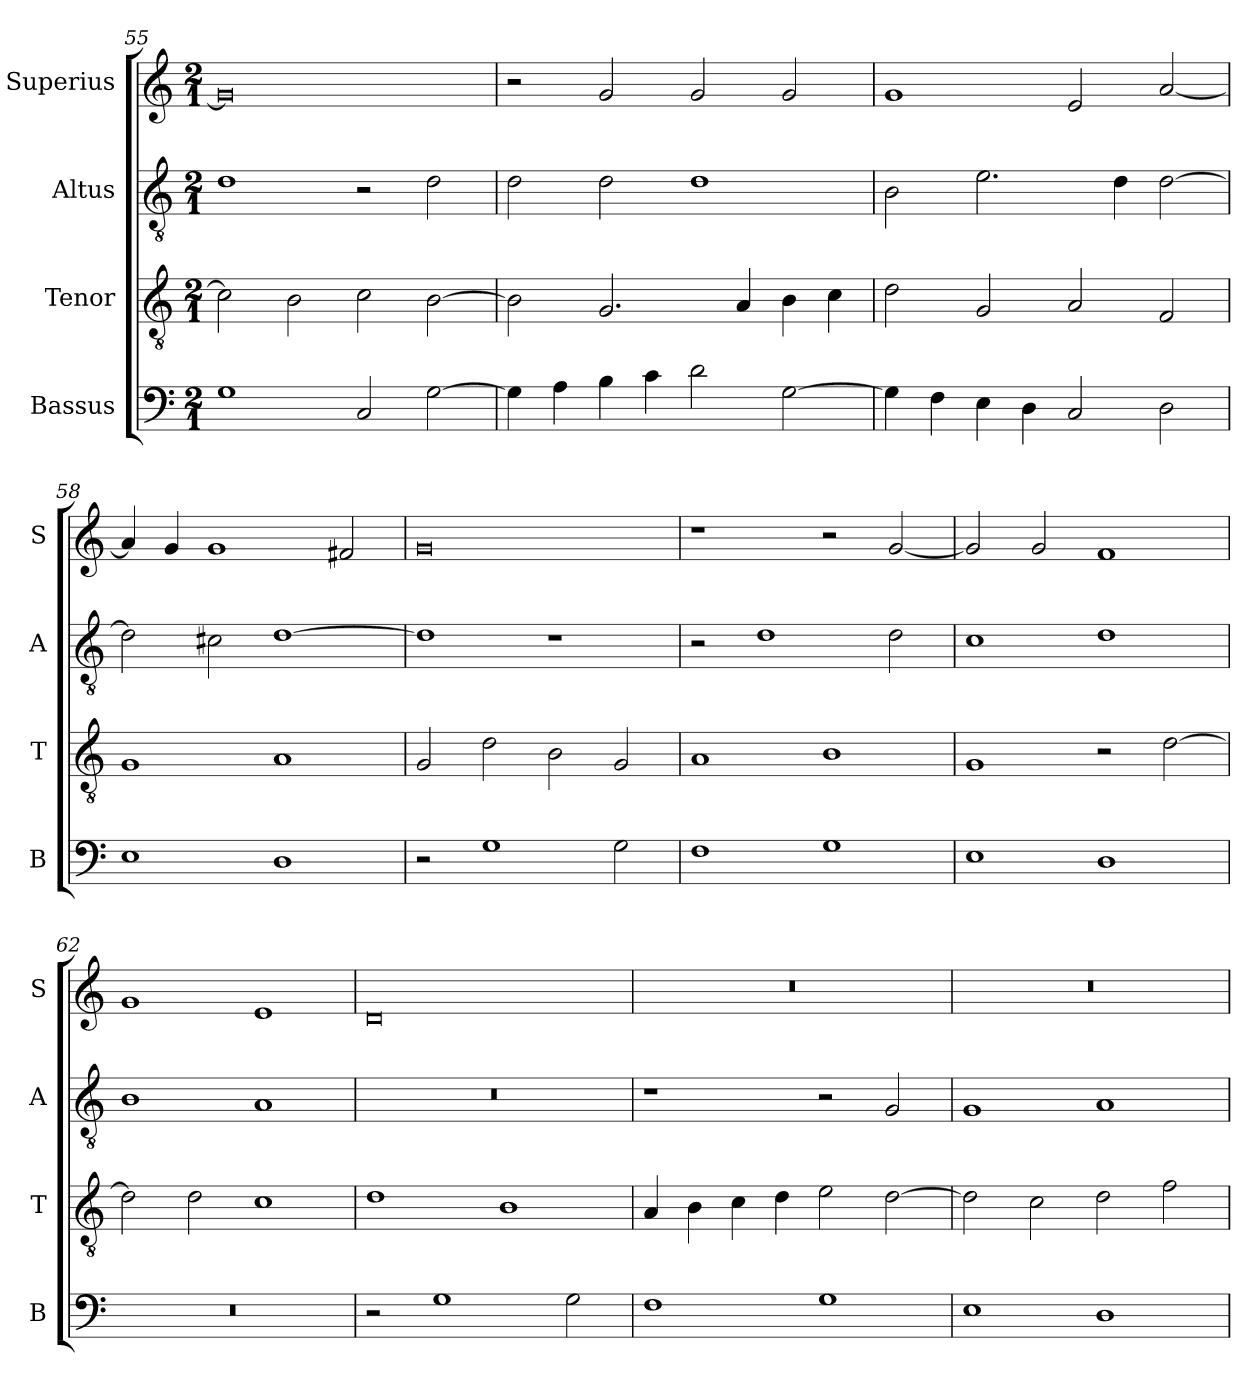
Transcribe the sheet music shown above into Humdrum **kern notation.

**kern	**kern	**kern	**kern
*part4	*part3	*part2	*part1
*staff4	*staff3	*staff2	*staff1
*I"Bassus	*I"Tenor	*I"Altus	*I"Superius
*I'B	*I'T	*I'A	*I'S
*clefF4	*clefGv2	*clefGv2	*clefG2
*k[]	*k[]	*k[]	*k[]
*C:	*C:	*C:	*C:
*M2/1	*M2/1	*M2/1	*M2/1
=55	=55	=55	=55
1G	2c]	1d	0g]
.	2B	.	.
2C	2c	2r	.
[2G	[2B	2d	.
=56	=56	=56	=56
4G]	2B]	2d	2r
4A	.	.	.
4B	2.G	2d	2g
4c	.	.	.
2d	.	1d	2g
.	4A	.	.
[2G	4B	.	2g
.	4c	.	.
=57	=57	=57	=57
4G]	2d	2B	1g
4F	.	.	.
4E	2G	2.e	.
4D	.	.	.
2C	2A	.	2e
.	.	4d	.
2D	2F	[2d	[2a
=58	=58	=58	=58
1E	1G	2d]	4a]
.	.	.	4g
.	.	2c#X	1g
1D	1A	[1d	.
.	.	.	2f#X
=59	=59	=59	=59
2r	2G	1d]	0g
1G	2d	.	.
.	2B	1r	.
2G	2G	.	.
=60	=60	=60	=60
1F	1A	2r	1r
.	.	1d	.
1G	1B	.	2r
.	.	2d	[2g
=61	=61	=61	=61
1E	1G	1c	2g]
.	.	.	2g
1D	2r	1d	1f
.	[2d	.	.
=62	=62	=62	=62
0r	2d]	1B	1g
.	2d	.	.
.	1c	1A	1e
=63	=63	=63	=63
2r	1d	0r	0d
1G	.	.	.
.	1B	.	.
2G	.	.	.
=64	=64	=64	=64
1F	4A	1r	0r
.	4B	.	.
.	4c	.	.
.	4d	.	.
1G	2e	2r	.
.	[2d	2G	.
=65	=65	=65	=65
1E	2d]	1G	0r
.	2c	.	.
1D	2d	1A	.
.	2f	.	.
=	=	=	=
*-	*-	*-	*-
